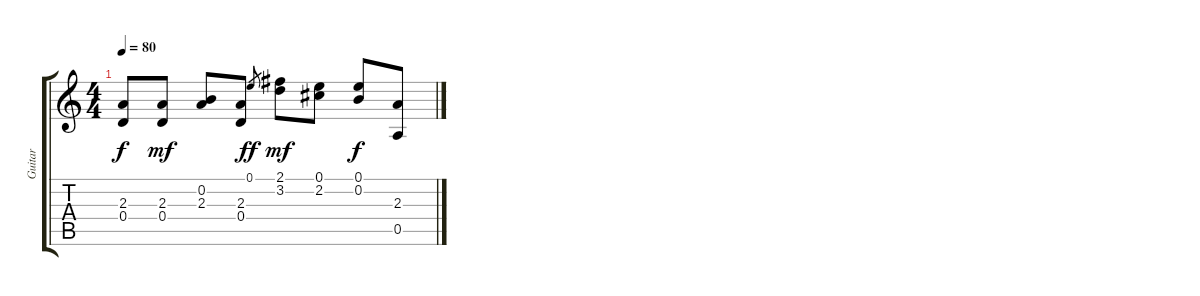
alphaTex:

\track ("Guitar" "Guitar") {instrument electricguitarclean}
\staff {score tabs}
\tuning (E4 B3 G3 D3 A2 E2) {hide}
\ts (4 4)
\tempo 80
\clef g2
\ks c
(2.3 0.4).8{dy f volume 0} (2.3 0.4).8{dy mf} (0.2 2.3).8 (2.3 0.4).8 0.1.8{gr dy ff} (2.1 3.2).8{dy mf} (0.1 2.2).8 (0.1 0.2).8{dy f} (2.3 0.5).8
